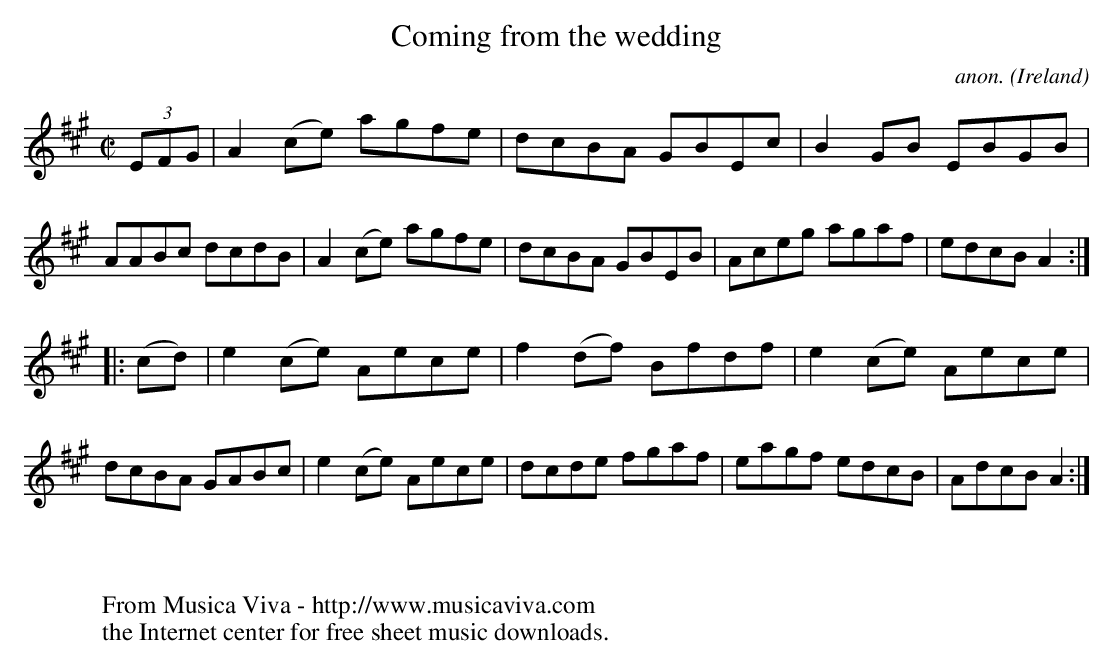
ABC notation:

X:1
T:Coming from the wedding
C:anon.
O:Ireland
M:C|
L:1/8
K:A
(3EFG|A2 (ce) agfe|dcBA GBEc|B2 GB EBGB|AABc dcdB|\
A2 (ce) agfe|dcBA GBEB|Aceg agaf|edcB A2:|
|:(cd)|e2 (ce) Aece|f2 (df) Bfdf|e2 (ce) Aece|dcBA GABc|\
e2 (ce) Aece|dcde fgaf|eagf edcB|AdcB A2:|
W:
W:
W:  From Musica Viva - http://www.musicaviva.com
W:  the Internet center for free sheet music downloads.
